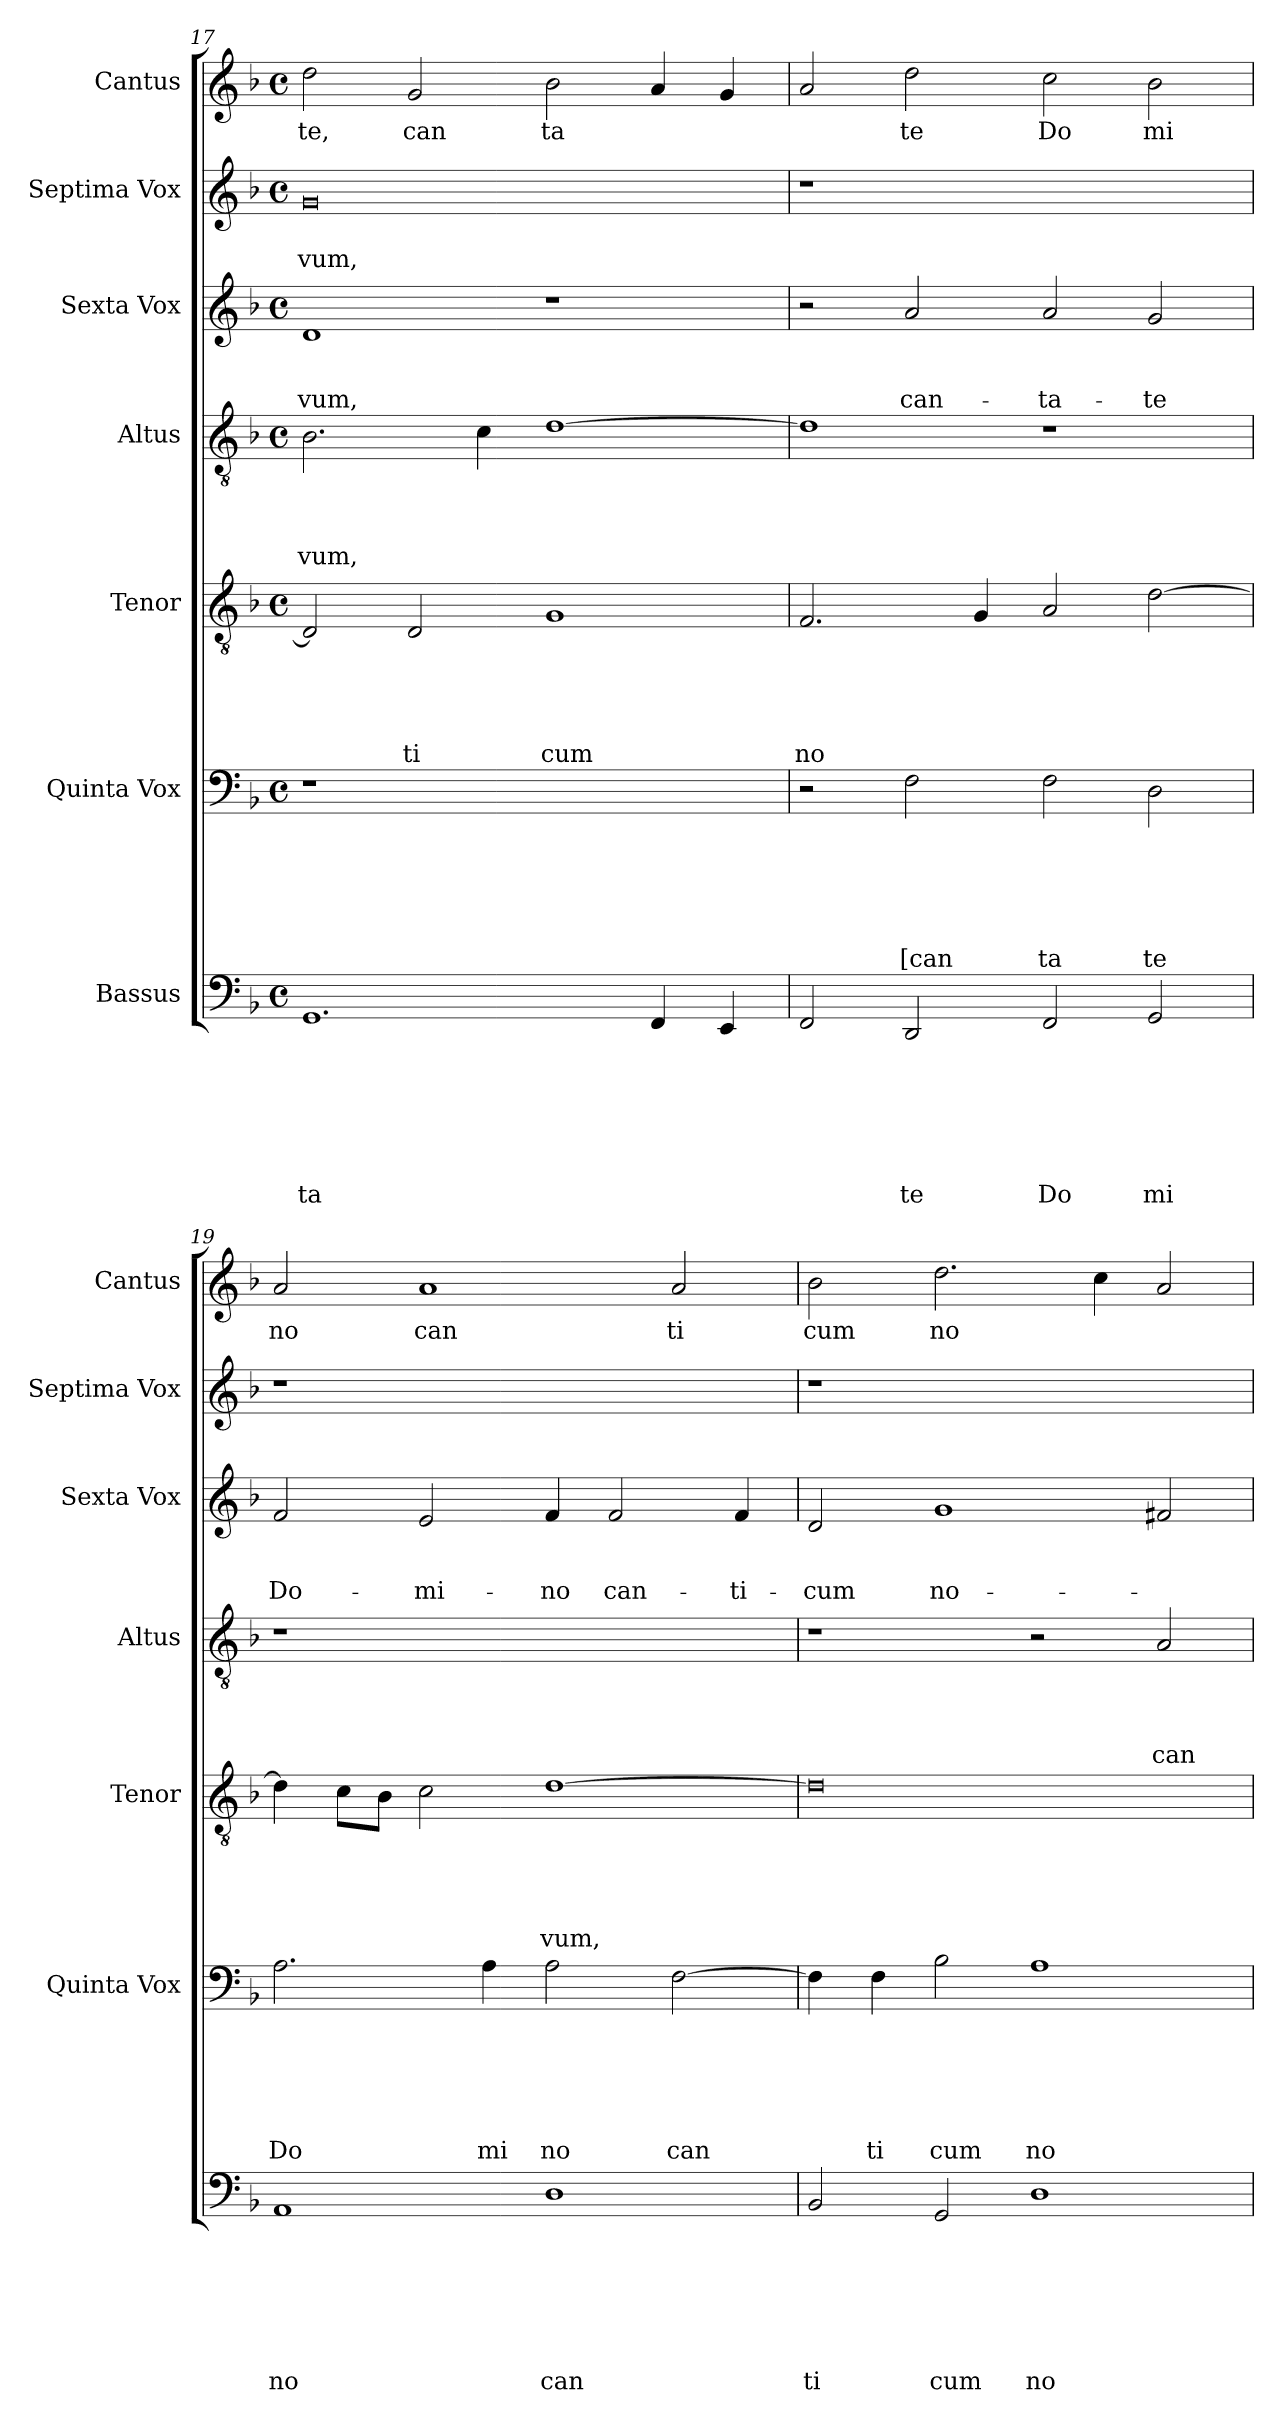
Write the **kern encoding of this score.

**kern	**text	**text	**text	**text	**text	**text	**text	**kern	**text	**text	**text	**text	**text	**text	**kern	**text	**text	**text	**text	**text	**kern	**text	**text	**text	**text	**kern	**text	**text	**text	**kern	**text	**text	**kern	**text
*part7	*part7	*part7	*part7	*part7	*part7	*part7	*part7	*part6	*part6	*part6	*part6	*part6	*part6	*part6	*part5	*part5	*part5	*part5	*part5	*part5	*part4	*part4	*part4	*part4	*part4	*part3	*part3	*part3	*part3	*part2	*part2	*part2	*part1	*part1
*staff7	*staff7	*staff7	*staff7	*staff7	*staff7	*staff7	*staff7	*staff6	*staff6	*staff6	*staff6	*staff6	*staff6	*staff6	*staff5	*staff5	*staff5	*staff5	*staff5	*staff5	*staff4	*staff4	*staff4	*staff4	*staff4	*staff3	*staff3	*staff3	*staff3	*staff2	*staff2	*staff2	*staff1	*staff1
*I"Bassus	*	*	*	*	*	*	*	*I"Quinta Vox	*	*	*	*	*	*	*I"Tenor	*	*	*	*	*	*I"Altus	*	*	*	*	*I"Sexta Vox	*	*	*	*I"Septima Vox	*	*	*I"Cantus	*
*	*	*	*	*	*	*	*	*I'Quinta Vox	*	*	*	*	*	*	*I'Tenor	*	*	*	*	*	*I'Altus	*	*	*	*	*I'Sexta Vox	*	*	*	*I'Septima Vox	*	*	*I'Cantus	*
*clefF4	*	*	*	*	*	*	*	*clefF4	*	*	*	*	*	*	*clefGv2	*	*	*	*	*	*clefGv2	*	*	*	*	*clefG2	*	*	*	*clefG2	*	*	*clefG2	*
*k[b-]	*	*	*	*	*	*	*	*k[b-]	*	*	*	*	*	*	*k[b-]	*	*	*	*	*	*k[b-]	*	*	*	*	*k[b-]	*	*	*	*k[b-]	*	*	*k[b-]	*
*F:	*	*	*	*	*	*	*	*F:	*	*	*	*	*	*	*F:	*	*	*	*	*	*F:	*	*	*	*	*F:	*	*	*	*F:	*	*	*F:	*
*M4/4	*	*	*	*	*	*	*	*M4/4	*	*	*	*	*	*	*M4/4	*	*	*	*	*	*M4/4	*	*	*	*	*M4/4	*	*	*	*M4/4	*	*	*M4/4	*
*met(c)	*	*	*	*	*	*	*	*met(c)	*	*	*	*	*	*	*met(c)	*	*	*	*	*	*met(c)	*	*	*	*	*met(c)	*	*	*	*met(c)	*	*	*met(c)	*
=17	=17	=17	=17	=17	=17	=17	=17	=17	=17	=17	=17	=17	=17	=17	=17	=17	=17	=17	=17	=17	=17	=17	=17	=17	=17	=17	=17	=17	=17	=17	=17	=17	=17	=17
!	!	!	!	!	!	!	!LO:LY:b	!	!	!	!	!	!	!	!	!	!	!	!	!	!	!	!	!	!LO:LY:b	!	!	!	!LO:LY:b	!	!	!LO:LY:b	!	!LO:LY:b
1.GG	.	.	.	.	.	.	ta	1r	.	.	.	.	.	.	2D/]	.	.	.	.	.	2.B-\	.	.	.	-vum,	1d	.	.	-vum,	0g	.	vum,	2dd\	te,
!	!	!	!	!	!	!	!	!	!	!	!	!	!	!	!	!	!	!	!	!LO:LY:b	!	!	!	!	!	!	!	!	!	!	!	!	!	!LO:LY:b
.	.	.	.	.	.	.	.	.	.	.	.	.	.	.	2D/	.	.	.	.	ti	.	.	.	.	.	.	.	.	.	.	.	.	2g/	can
.	.	.	.	.	.	.	.	.	.	.	.	.	.	.	.	.	.	.	.	.	4c\	.	.	.	.	.	.	.	.	.	.	.	.	.
!	!	!	!	!	!	!	!	!	!	!	!	!	!	!	!	!	!	!	!	!LO:LY:b	!	!	!	!	!	!	!	!	!	!	!	!	!	!LO:LY:b
.	.	.	.	.	.	.	.	1ryy	.	.	.	.	.	.	1G	.	.	.	.	cum	[>1d	.	.	.	.	1r	.	.	.	.	.	.	2b-\	ta
4FF/	.	.	.	.	.	.	.	.	.	.	.	.	.	.	.	.	.	.	.	.	.	.	.	.	.	.	.	.	.	.	.	.	4a/	.
4EE/	.	.	.	.	.	.	.	.	.	.	.	.	.	.	.	.	.	.	.	.	.	.	.	.	.	.	.	.	.	.	.	.	4g/	.
!!LO:PB:g=z
=18	=18	=18	=18	=18	=18	=18	=18	=18	=18	=18	=18	=18	=18	=18	=18	=18	=18	=18	=18	=18	=18	=18	=18	=18	=18	=18	=18	=18	=18	=18	=18	=18	=18	=18
!	!	!	!	!	!	!	!	!	!	!	!	!	!	!	!	!	!	!	!	!LO:LY:b	!	!	!	!	!	!	!	!	!	!	!	!	!	!
2FF/	.	.	.	.	.	.	.	2r	.	.	.	.	.	.	2.F/	.	.	.	.	no	1d]	.	.	.	.	2r	.	.	.	1r	.	.	2a/	.
!	!	!	!	!	!	!	!LO:LY:b	!	!	!	!	!	!	!LO:LY:b	!	!	!	!	!	!	!	!	!	!	!	!	!	!	!LO:LY:b	!	!	!	!	!LO:LY:b
2DD/	.	.	.	.	.	.	te	2F\	.	.	.	.	.	[can	.	.	.	.	.	.	.	.	.	.	.	2a/	.	.	can-	.	.	.	2dd\	te
.	.	.	.	.	.	.	.	.	.	.	.	.	.	.	4G/	.	.	.	.	.	.	.	.	.	.	.	.	.	.	.	.	.	.	.
!	!	!	!	!	!	!	!LO:LY:b	!	!	!	!	!	!	!LO:LY:b	!	!	!	!	!	!	!	!	!	!	!	!	!	!	!LO:LY:b	!	!	!	!	!LO:LY:b
2FF/	.	.	.	.	.	.	Do	2F\	.	.	.	.	.	ta	2A/	.	.	.	.	.	1r	.	.	.	.	2a/	.	.	-ta-	1ryy	.	.	2cc\	Do
!	!	!	!	!	!	!	!LO:LY:b	!	!	!	!	!	!	!LO:LY:b	!	!	!	!	!	!	!	!	!	!	!	!	!	!	!LO:LY:b	!	!	!	!	!LO:LY:b
2GG/	.	.	.	.	.	.	mi	2D\	.	.	.	.	.	te	[>2d\	.	.	.	.	.	.	.	.	.	.	2g/	.	.	-te	.	.	.	2b-\	mi
=19	=19	=19	=19	=19	=19	=19	=19	=19	=19	=19	=19	=19	=19	=19	=19	=19	=19	=19	=19	=19	=19	=19	=19	=19	=19	=19	=19	=19	=19	=19	=19	=19	=19	=19
!	!	!	!	!	!	!	!LO:LY:b	!	!	!	!	!	!	!LO:LY:b	!	!	!	!	!	!	!	!	!	!	!	!	!	!	!LO:LY:b	!	!	!	!	!LO:LY:b
1AA	.	.	.	.	.	.	no	2.A\	.	.	.	.	.	Do	4d\]	.	.	.	.	.	1r	.	.	.	.	2f/	.	.	Do-	1r	.	.	2a/	no
.	.	.	.	.	.	.	.	.	.	.	.	.	.	.	8c\L	.	.	.	.	.	.	.	.	.	.	.	.	.	.	.	.	.	.	.
.	.	.	.	.	.	.	.	.	.	.	.	.	.	.	8B-\J	.	.	.	.	.	.	.	.	.	.	.	.	.	.	.	.	.	.	.
!	!	!	!	!	!	!	!	!	!	!	!	!	!	!	!	!	!	!	!	!	!	!	!	!	!	!	!	!	!LO:LY:b	!	!	!	!	!LO:LY:b
.	.	.	.	.	.	.	.	.	.	.	.	.	.	.	2c\	.	.	.	.	.	.	.	.	.	.	2e/	.	.	-mi-	.	.	.	1a	can
!	!	!	!	!	!	!	!	!	!	!	!	!	!	!LO:LY:b	!	!	!	!	!	!	!	!	!	!	!	!	!	!	!	!	!	!	!	!
.	.	.	.	.	.	.	.	4A\	.	.	.	.	.	mi	.	.	.	.	.	.	.	.	.	.	.	.	.	.	.	.	.	.	.	.
!	!	!	!	!	!	!	!LO:LY:b	!	!	!	!	!	!	!LO:LY:b	!	!	!	!	!	!LO:LY:b	!	!	!	!	!	!	!	!	!LO:LY:b	!	!	!	!	!
1D	.	.	.	.	.	.	can	2A\	.	.	.	.	.	no	[>1d	.	.	.	.	vum,	1ryy	.	.	.	.	4f/	.	.	-no	1ryy	.	.	.	.
!	!	!	!	!	!	!	!	!	!	!	!	!	!	!	!	!	!	!	!	!	!	!	!	!	!	!	!	!	!LO:LY:b	!	!	!	!	!
.	.	.	.	.	.	.	.	.	.	.	.	.	.	.	.	.	.	.	.	.	.	.	.	.	.	2f/	.	.	can-	.	.	.	.	.
!	!	!	!	!	!	!	!	!	!	!	!	!	!	!LO:LY:b	!	!	!	!	!	!	!	!	!	!	!	!	!	!	!	!	!	!	!	!LO:LY:b
.	.	.	.	.	.	.	.	[>2F\	.	.	.	.	.	can	.	.	.	.	.	.	.	.	.	.	.	.	.	.	.	.	.	.	2a/	ti
!	!	!	!	!	!	!	!	!	!	!	!	!	!	!	!	!	!	!	!	!	!	!	!	!	!	!	!	!	!LO:LY:b	!	!	!	!	!
.	.	.	.	.	.	.	.	.	.	.	.	.	.	.	.	.	.	.	.	.	.	.	.	.	.	4f/	.	.	-ti-	.	.	.	.	.
=20	=20	=20	=20	=20	=20	=20	=20	=20	=20	=20	=20	=20	=20	=20	=20	=20	=20	=20	=20	=20	=20	=20	=20	=20	=20	=20	=20	=20	=20	=20	=20	=20	=20	=20
!	!	!	!	!	!	!	!LO:LY:b	!	!	!	!	!	!	!	!	!	!	!	!	!	!	!	!	!	!	!	!	!	!LO:LY:b	!	!	!	!	!LO:LY:b
2BB-/	.	.	.	.	.	.	ti	4F\]	.	.	.	.	.	.	0d]	.	.	.	.	.	1r	.	.	.	.	2d/	.	.	-cum	1r	.	.	2b-\	cum
!	!	!	!	!	!	!	!	!	!	!	!	!	!	!LO:LY:b	!	!	!	!	!	!	!	!	!	!	!	!	!	!	!	!	!	!	!	!
.	.	.	.	.	.	.	.	4F\	.	.	.	.	.	ti	.	.	.	.	.	.	.	.	.	.	.	.	.	.	.	.	.	.	.	.
!	!	!	!	!	!	!	!LO:LY:b	!	!	!	!	!	!	!LO:LY:b	!	!	!	!	!	!	!	!	!	!	!	!	!	!	!LO:LY:b	!	!	!	!	!LO:LY:b
2GG/	.	.	.	.	.	.	cum	2B-\	.	.	.	.	.	cum	.	.	.	.	.	.	.	.	.	.	.	1g	.	.	no-	.	.	.	2.dd\	no
!	!	!	!	!	!	!	!LO:LY:b	!	!	!	!	!	!	!LO:LY:b	!	!	!	!	!	!	!	!	!	!	!	!	!	!	!	!	!	!	!	!
1D	.	.	.	.	.	.	no	1A	.	.	.	.	.	no	.	.	.	.	.	.	2r	.	.	.	.	.	.	.	.	1ryy	.	.	.	.
.	.	.	.	.	.	.	.	.	.	.	.	.	.	.	.	.	.	.	.	.	.	.	.	.	.	.	.	.	.	.	.	.	4cc\	.
!	!	!	!	!	!	!	!	!	!	!	!	!	!	!	!	!	!	!	!	!	!	!	!	!	!LO:LY:b	!	!	!	!	!	!	!	!	!
.	.	.	.	.	.	.	.	.	.	.	.	.	.	.	.	.	.	.	.	.	2A/	.	.	.	can	2f#/	.	.	.	.	.	.	2a/	.
=	=	=	=	=	=	=	=	=	=	=	=	=	=	=	=	=	=	=	=	=	=	=	=	=	=	=	=	=	=	=	=	=	=	=
*-	*-	*-	*-	*-	*-	*-	*-	*-	*-	*-	*-	*-	*-	*-	*-	*-	*-	*-	*-	*-	*-	*-	*-	*-	*-	*-	*-	*-	*-	*-	*-	*-	*-	*-
